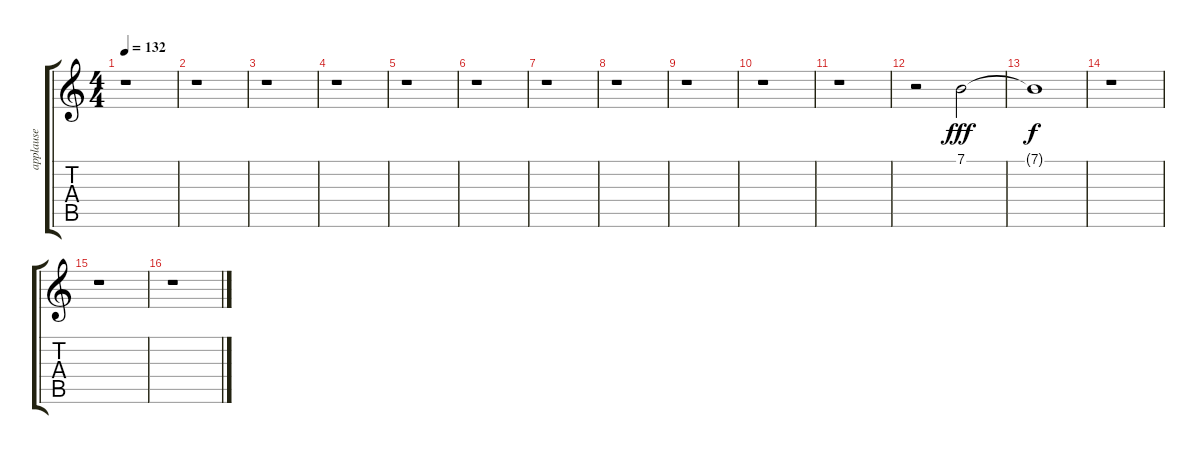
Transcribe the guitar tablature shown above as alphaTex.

\track ("applause" "applause") {instrument applause}
\staff {score tabs}
\tuning (E4 B3 G3 D3 A2 E2) {hide}
\ts (4 4)
\tempo 132
\clef g2
\ks c
r.1{dy fff} |
r.1 |
r.1 |
r.1 |
r.1 |
r.1 |
r.1 |
r.1 |
r.1 |
r.1 |
r.1 |
r.2 7.1.2 |
7.1{t}.1{dy f} |
r.1 |
r.1 |
r.1
